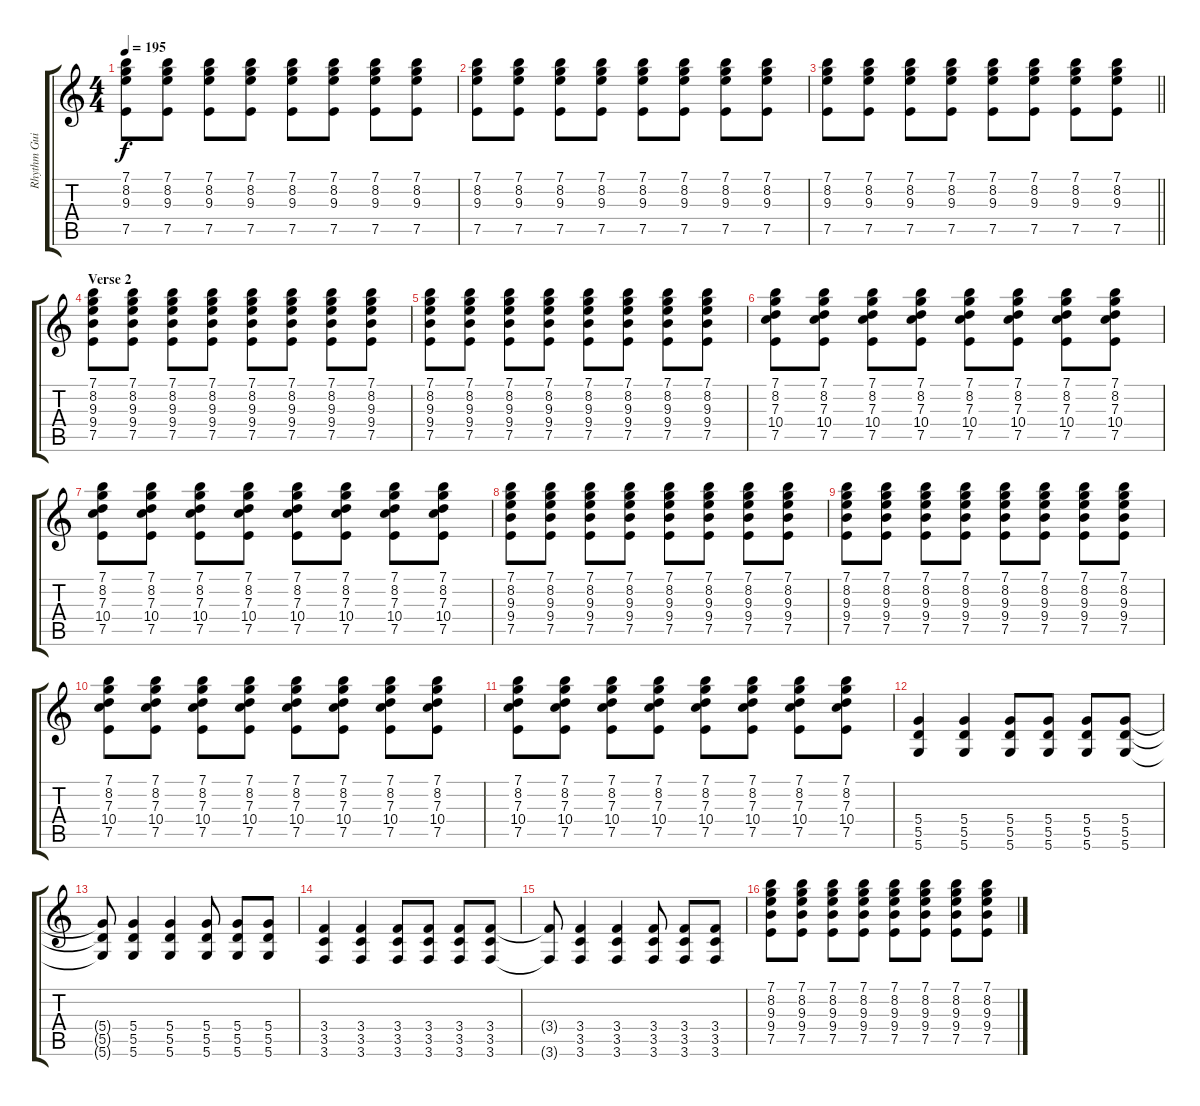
\track ("Rhythm Guitar" "Rhythm Gui") {instrument overdrivenguitar}
\staff {score tabs}
\tuning (E4 B3 G3 D3 A2 D2) {hide}
\ts (4 4)
\tempo 195
\clef g2
\ks c
(7.1 8.2 9.3 7.5).8{dy f} (7.1 8.2 9.3 7.5).8 (7.1 8.2 9.3 7.5).8 (7.1 8.2 9.3 7.5).8 (7.1 8.2 9.3 7.5).8 (7.1 8.2 9.3 7.5).8 (7.1 8.2 9.3 7.5).8 (7.1 8.2 9.3 7.5).8 |
(7.1 8.2 9.3 7.5).8 (7.1 8.2 9.3 7.5).8 (7.1 8.2 9.3 7.5).8 (7.1 8.2 9.3 7.5).8 (7.1 8.2 9.3 7.5).8 (7.1 8.2 9.3 7.5).8 (7.1 8.2 9.3 7.5).8 (7.1 8.2 9.3 7.5).8 |
\barLineRight lightlight
(7.1 8.2 9.3 7.5).8 (7.1 8.2 9.3 7.5).8 (7.1 8.2 9.3 7.5).8 (7.1 8.2 9.3 7.5).8 (7.1 8.2 9.3 7.5).8 (7.1 8.2 9.3 7.5).8 (7.1 8.2 9.3 7.5).8 (7.1 8.2 9.3 7.5).8 |
\section ("" "Verse 2")
(7.1 8.2 9.3 9.4 7.5).8 (7.1 8.2 9.3 9.4 7.5).8 (7.1 8.2 9.3 9.4 7.5).8 (7.1 8.2 9.3 9.4 7.5).8 (7.1 8.2 9.3 9.4 7.5).8 (7.1 8.2 9.3 9.4 7.5).8 (7.1 8.2 9.3 9.4 7.5).8 (7.1 8.2 9.3 9.4 7.5).8 |
(7.1 8.2 9.3 9.4 7.5).8 (7.1 8.2 9.3 9.4 7.5).8 (7.1 8.2 9.3 9.4 7.5).8 (7.1 8.2 9.3 9.4 7.5).8 (7.1 8.2 9.3 9.4 7.5).8 (7.1 8.2 9.3 9.4 7.5).8 (7.1 8.2 9.3 9.4 7.5).8 (7.1 8.2 9.3 9.4 7.5).8 |
(7.1 8.2 7.3 10.4 7.5).8 (7.1 8.2 7.3 10.4 7.5).8 (7.1 8.2 7.3 10.4 7.5).8 (7.1 8.2 7.3 10.4 7.5).8 (7.1 8.2 7.3 10.4 7.5).8 (7.1 8.2 7.3 10.4 7.5).8 (7.1 8.2 7.3 10.4 7.5).8 (7.1 8.2 7.3 10.4 7.5).8 |
(7.1 8.2 7.3 10.4 7.5).8 (7.1 8.2 7.3 10.4 7.5).8 (7.1 8.2 7.3 10.4 7.5).8 (7.1 8.2 7.3 10.4 7.5).8 (7.1 8.2 7.3 10.4 7.5).8 (7.1 8.2 7.3 10.4 7.5).8 (7.1 8.2 7.3 10.4 7.5).8 (7.1 8.2 7.3 10.4 7.5).8 |
(7.1 8.2 9.3 9.4 7.5).8 (7.1 8.2 9.3 9.4 7.5).8 (7.1 8.2 9.3 9.4 7.5).8 (7.1 8.2 9.3 9.4 7.5).8 (7.1 8.2 9.3 9.4 7.5).8 (7.1 8.2 9.3 9.4 7.5).8 (7.1 8.2 9.3 9.4 7.5).8 (7.1 8.2 9.3 9.4 7.5).8 |
(7.1 8.2 9.3 9.4 7.5).8 (7.1 8.2 9.3 9.4 7.5).8 (7.1 8.2 9.3 9.4 7.5).8 (7.1 8.2 9.3 9.4 7.5).8 (7.1 8.2 9.3 9.4 7.5).8 (7.1 8.2 9.3 9.4 7.5).8 (7.1 8.2 9.3 9.4 7.5).8 (7.1 8.2 9.3 9.4 7.5).8 |
(7.1 8.2 7.3 10.4 7.5).8 (7.1 8.2 7.3 10.4 7.5).8 (7.1 8.2 7.3 10.4 7.5).8 (7.1 8.2 7.3 10.4 7.5).8 (7.1 8.2 7.3 10.4 7.5).8 (7.1 8.2 7.3 10.4 7.5).8 (7.1 8.2 7.3 10.4 7.5).8 (7.1 8.2 7.3 10.4 7.5).8 |
(7.1 8.2 7.3 10.4 7.5).8 (7.1 8.2 7.3 10.4 7.5).8 (7.1 8.2 7.3 10.4 7.5).8 (7.1 8.2 7.3 10.4 7.5).8 (7.1 8.2 7.3 10.4 7.5).8 (7.1 8.2 7.3 10.4 7.5).8 (7.1 8.2 7.3 10.4 7.5).8 (7.1 8.2 7.3 10.4 7.5).8 |
(5.4 5.5 5.6).4 (5.4 5.5 5.6).4 (5.4 5.5 5.6).8 (5.4 5.5 5.6).8 (5.4 5.5 5.6).8 (5.4 5.5 5.6).8 |
(5.4{t} 5.5{t} 5.6{t}).8 (5.4 5.5 5.6).4 (5.4 5.5 5.6).4 (5.4 5.5 5.6).8 (5.4 5.5 5.6).8 (5.4 5.5 5.6).8 |
(3.4 3.5 3.6).4 (3.4 3.5 3.6).4 (3.4 3.5 3.6).8 (3.4 3.5 3.6).8 (3.4 3.5 3.6).8 (3.4 3.5 3.6).8 |
(3.4{t} 3.6{t}).8 (3.4 3.5 3.6).4 (3.4 3.5 3.6).4 (3.4 3.5 3.6).8 (3.4 3.5 3.6).8 (3.4 3.5 3.6).8 |
(7.1 8.2 9.3 9.4 7.5).8 (7.1 8.2 9.3 9.4 7.5).8 (7.1 8.2 9.3 9.4 7.5).8 (7.1 8.2 9.3 9.4 7.5).8 (7.1 8.2 9.3 9.4 7.5).8 (7.1 8.2 9.3 9.4 7.5).8 (7.1 8.2 9.3 9.4 7.5).8 (7.1 8.2 9.3 9.4 7.5).8
